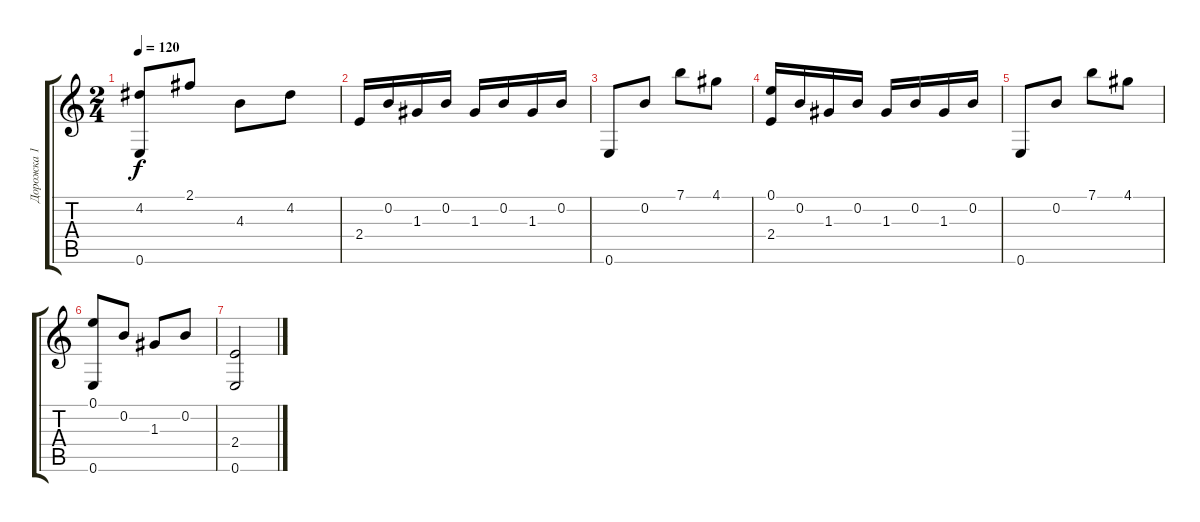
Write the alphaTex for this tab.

\track ("Дорожка 1" "Дорожка 1") {instrument acousticguitarnylon}
\staff {score tabs}
\tuning (E4 B3 G3 D3 A2 E2) {hide}
\ts (2 4)
\tempo 120
\clef g2
\ks c
(4.2 0.6).8{dy f} 2.1.8 4.3.8 4.2.8 |
2.4.16 0.2.16 1.3.16 0.2.16 1.3.16 0.2.16 1.3.16 0.2.16 |
0.6.8 0.2.8 7.1.8 4.1.8 |
(0.1 2.4).16 0.2.16 1.3.16 0.2.16 1.3.16 0.2.16 1.3.16 0.2.16 |
0.6.8 0.2.8 7.1.8 4.1.8 |
(0.1 0.6).8 0.2.8 1.3.8 0.2.8 |
(2.4 0.6).2
